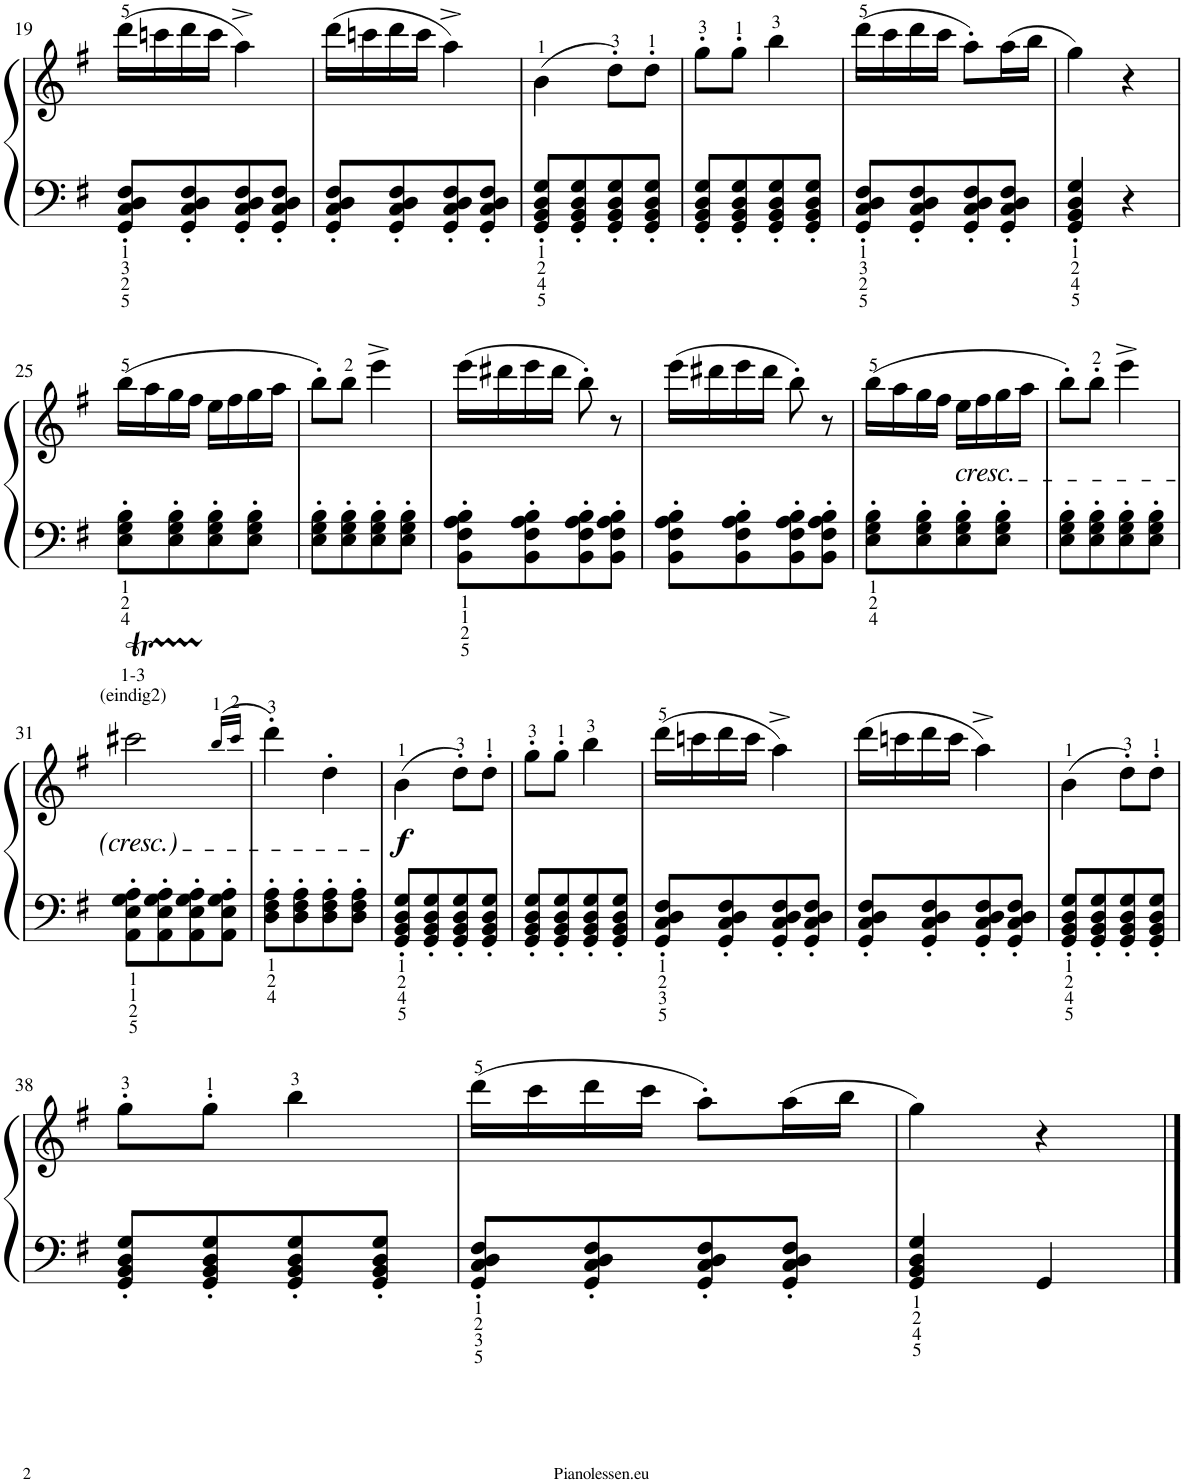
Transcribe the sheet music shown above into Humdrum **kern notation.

**kern	**kern	**dynam
*part1	*part1	*part1
*staff2	*staff1	*staff1/2
*I"Piano	*	*
*I'Pno.	*	*
!!LO:PB:g=z
*clefF4	*clefG2	*
*k[f#]	*k[f#]	*
*M2/4	*M2/4	*
=19	=19	=19
8GG/' 8C/' 8D/' 8F#/'L	(16ddd\LL	.
.	16cccn\	.
8GG/' 8C/' 8D/' 8F#/'	16ddd\	.
.	16ccc\JJ	.
8GG/' 8C/' 8D/' 8F#/'	4aa^\)	.
8GG/' 8C/' 8D/' 8F#/'J	.	.
=20	=20	=20
8GG/' 8C/' 8D/' 8F#/'L	(16ddd\LL	.
.	16cccn\	.
8GG/' 8C/' 8D/' 8F#/'	16ddd\	.
.	16ccc\JJ	.
8GG/' 8C/' 8D/' 8F#/'	4aa^\)	.
8GG/' 8C/' 8D/' 8F#/'J	.	.
=21	=21	=21
8GG/' 8BB/' 8D/' 8G/'L	(4b\	.
8GG/' 8BB/' 8D/' 8G/'	.	.
8GG/' 8BB/' 8D/' 8G/'	8dd'\L)	.
8GG/' 8BB/' 8D/' 8G/'J	8dd'\J	.
=22	=22	=22
8GG/' 8BB/' 8D/' 8G/'L	8gg'\L	.
8GG/' 8BB/' 8D/' 8G/'	8gg'\J	.
8GG/' 8BB/' 8D/' 8G/'	4bb\	.
8GG/' 8BB/' 8D/' 8G/'J	.	.
=23	=23	=23
8GG/' 8C/' 8D/' 8F#/'L	(16ddd\LL	.
.	16ccc\	.
8GG/' 8C/' 8D/' 8F#/'	16ddd\	.
.	16ccc\JJ	.
8GG/' 8C/' 8D/' 8F#/'	8aa'\L)	.
8GG/' 8C/' 8D/' 8F#/'J	(16aa\L	.
.	16bb\JJ	.
=24	=24	=24
4GG/' 4BB/' 4D/' 4G/'	4gg\)	.
4r	4r	.
!!LO:LB:g=z
=25	=25	=25
8E\' 8G\' 8B\'L	(16bb\LL	.
.	16aa\	.
8E\' 8G\' 8B\'	16gg\	.
.	16ff#\JJ	.
8E\' 8G\' 8B\'	16ee\LL	.
.	16ff#\	.
8E\' 8G\' 8B\'J	16gg\	.
.	16aa\JJ	.
=26	=26	=26
8E\' 8G\' 8B\'L	8bb'\L)	.
8E\' 8G\' 8B\'	8bb\J	.
8E\' 8G\' 8B\'	4eee^\	.
8E\' 8G\' 8B\'J	.	.
=27	=27	=27
8BB\' 8F#\' 8A\' 8B\'L	(16eee\LL	.
.	16ddd#X\	.
8BB\' 8F#\' 8A\' 8B\'	16eee\	.
.	16ddd#\JJ	.
8BB\' 8F#\' 8A\' 8B\'	8bb'\)	.
8BB\' 8F#\' 8A\' 8B\'J	8r	.
=28	=28	=28
8BB\' 8F#\' 8A\' 8B\'L	(16eee\LL	.
.	16ddd#X\	.
8BB\' 8F#\' 8A\' 8B\'	16eee\	.
.	16ddd#\JJ	.
8BB\' 8F#\' 8A\' 8B\'	8bb'\)	.
8BB\' 8F#\' 8A\' 8B\'J	8r	.
=29	=29	=29
8E\' 8G\' 8B\'L	(16bb\LL	.
.	16aa\	.
8E\' 8G\' 8B\'	16gg\	.
.	16ff#\JJ	.
!	!LO:TX:b:i:t=cresc.	!
8E\' 8G\' 8B\'	16ee\LL	.
.	16ff#\	.
8E\' 8G\' 8B\'J	16gg\	.
.	16aa\JJ	.
=30	=30	=30
8E\' 8G\' 8B\'L	8bb'\L)	.
8E\' 8G\' 8B\'	8bb'\J	.
8E\' 8G\' 8B\'	4eee^\	.
8E\' 8G\' 8B\'J	.	.
!!LO:LB:g=z
=31	=31	=31
8AA\' 8E\' 8G\' 8A\'L	2ccc#Xt\	.
8AA\' 8E\' 8G\' 8A\'	.	.
8AA\' 8E\' 8G\' 8A\'	.	.
8AA\' 8E\' 8G\' 8A\'J	.	.
.	(16qbb/LL	.
.	16qccc#/JJ	.
=32	=32	=32
8D\' 8F#\' 8A\'L	4ddd'\)	.
8D\' 8F#\' 8A\'	.	.
8D\' 8F#\' 8A\'	4dd'\	.
8D\' 8F#\' 8A\'J	.	.
=33	=33	=33
!	!	!LO:DY:b
8GG/' 8BB/' 8D/' 8G/'L	(4b\	f
8GG/' 8BB/' 8D/' 8G/'	.	.
8GG/' 8BB/' 8D/' 8G/'	8dd'\L)	.
8GG/' 8BB/' 8D/' 8G/'J	8dd'\J	.
=34	=34	=34
8GG/' 8BB/' 8D/' 8G/'L	8gg'\L	.
8GG/' 8BB/' 8D/' 8G/'	8gg'\J	.
8GG/' 8BB/' 8D/' 8G/'	4bb\	.
8GG/' 8BB/' 8D/' 8G/'J	.	.
=35	=35	=35
8GG/' 8C/' 8D/' 8F#/'L	(16ddd\LL	.
.	16cccn\	.
8GG/' 8C/' 8D/' 8F#/'	16ddd\	.
.	16ccc\JJ	.
8GG/' 8C/' 8D/' 8F#/'	4aa^\)	.
8GG/' 8C/' 8D/' 8F#/'J	.	.
=36	=36	=36
8GG/' 8C/' 8D/' 8F#/'L	(16ddd\LL	.
.	16cccn\	.
8GG/' 8C/' 8D/' 8F#/'	16ddd\	.
.	16ccc\JJ	.
8GG/' 8C/' 8D/' 8F#/'	4aa^\)	.
8GG/' 8C/' 8D/' 8F#/'J	.	.
=37	=37	=37
8GG/' 8BB/' 8D/' 8G/'L	(4b\	.
8GG/' 8BB/' 8D/' 8G/'	.	.
8GG/' 8BB/' 8D/' 8G/'	8dd'\L)	.
8GG/' 8BB/' 8D/' 8G/'J	8dd'\J	.
!!LO:LB:g=z
=38	=38	=38
8GG/' 8BB/' 8D/' 8G/'L	8gg'\L	.
8GG/' 8BB/' 8D/' 8G/'	8gg'\J	.
8GG/' 8BB/' 8D/' 8G/'	4bb\	.
8GG/' 8BB/' 8D/' 8G/'J	.	.
=39	=39	=39
8GG/' 8C/' 8D/' 8F#/'L	(16ddd\LL	.
.	16ccc\	.
8GG/' 8C/' 8D/' 8F#/'	16ddd\	.
.	16ccc\JJ	.
8GG/' 8C/' 8D/' 8F#/'	8aa'\L)	.
8GG/' 8C/' 8D/' 8F#/'J	(16aa\L	.
.	16bb\JJ	.
=40	=40	=40
4GG/ 4BB/ 4D/ 4G/	4gg\)	.
4GG/	4r	.
==	==	==
*-	*-	*-
